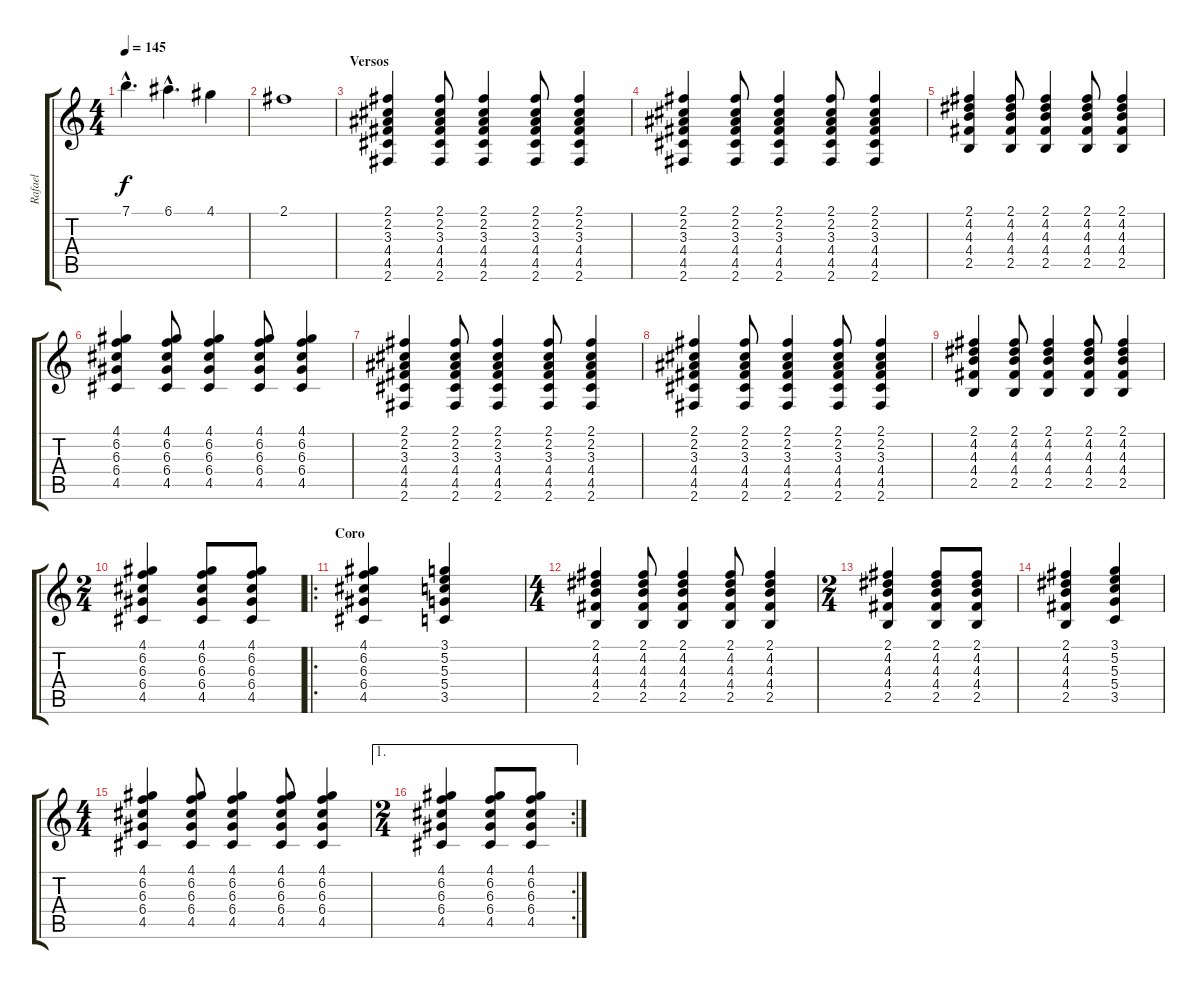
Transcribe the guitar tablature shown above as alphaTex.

\track ("Rafael" "Rafael") {instrument electricguitarmuted}
\staff {score tabs}
\tuning (E4 B3 G3 D3 A2 E2) {hide}
\ts (4 4)
\tempo 145
\clef g2
\ks c
7.1{hac}.4{d dy f} 6.1{hac}.4{d} 4.1.4 |
2.1.1{volume 7} |
\section ("" "Versos")
(2.1 2.2 3.3 4.4 4.5 2.6).4{volume 11 instrument electricguitarmuted} (2.1 2.2 3.3 4.4 4.5 2.6).8 (2.1 2.2 3.3 4.4 4.5 2.6).4 (2.1 2.2 3.3 4.4 4.5 2.6).8 (2.1 2.2 3.3 4.4 4.5 2.6).4 |
(2.1 2.2 3.3 4.4 4.5 2.6).4{volume 11 instrument electricguitarmuted} (2.1 2.2 3.3 4.4 4.5 2.6).8 (2.1 2.2 3.3 4.4 4.5 2.6).4 (2.1 2.2 3.3 4.4 4.5 2.6).8 (2.1 2.2 3.3 4.4 4.5 2.6).4 |
(2.1 4.2 4.3 4.4 2.5).4 (2.1 4.2 4.3 4.4 2.5).8 (2.1 4.2 4.3 4.4 2.5).4 (2.1 4.2 4.3 4.4 2.5).8 (2.1 4.2 4.3 4.4 2.5).4 |
(4.1 6.2 6.3 6.4 4.5).4 (4.1 6.2 6.3 6.4 4.5).8 (4.1 6.2 6.3 6.4 4.5).4 (4.1 6.2 6.3 6.4 4.5).8 (4.1 6.2 6.3 6.4 4.5).4 |
(2.1 2.2 3.3 4.4 4.5 2.6).4{volume 11 instrument electricguitarmuted} (2.1 2.2 3.3 4.4 4.5 2.6).8 (2.1 2.2 3.3 4.4 4.5 2.6).4 (2.1 2.2 3.3 4.4 4.5 2.6).8 (2.1 2.2 3.3 4.4 4.5 2.6).4 |
(2.1 2.2 3.3 4.4 4.5 2.6).4{volume 11 instrument electricguitarmuted} (2.1 2.2 3.3 4.4 4.5 2.6).8 (2.1 2.2 3.3 4.4 4.5 2.6).4 (2.1 2.2 3.3 4.4 4.5 2.6).8 (2.1 2.2 3.3 4.4 4.5 2.6).4 |
(2.1 4.2 4.3 4.4 2.5).4 (2.1 4.2 4.3 4.4 2.5).8 (2.1 4.2 4.3 4.4 2.5).4 (2.1 4.2 4.3 4.4 2.5).8 (2.1 4.2 4.3 4.4 2.5).4 |
\ts (2 4)
(4.1 6.2 6.3 6.4 4.5).4 (4.1 6.2 6.3 6.4 4.5).8 (4.1 6.2 6.3 6.4 4.5).8 |
\ro
\section ("" "Coro")
(4.1 6.2 6.3 6.4 4.5).4 (3.1 5.2 5.3 5.4 3.5).4 |
\ts (4 4)
(2.1 4.2 4.3 4.4 2.5).4 (2.1 4.2 4.3 4.4 2.5).8 (2.1 4.2 4.3 4.4 2.5).4 (2.1 4.2 4.3 4.4 2.5).8 (2.1 4.2 4.3 4.4 2.5).4 |
\ts (2 4)
(2.1 4.2 4.3 4.4 2.5).4 (2.1 4.2 4.3 4.4 2.5).8 (2.1 4.2 4.3 4.4 2.5).8 |
(2.1 4.2 4.3 4.4 2.5).4 (3.1 5.2 5.3 5.4 3.5).4 |
\ts (4 4)
(4.1 6.2 6.3 6.4 4.5).4 (4.1 6.2 6.3 6.4 4.5).8 (4.1 6.2 6.3 6.4 4.5).4 (4.1 6.2 6.3 6.4 4.5).8 (4.1 6.2 6.3 6.4 4.5).4 |
\ae 1
\rc 2
\ts (2 4)
(4.1 6.2 6.3 6.4 4.5).4 (4.1 6.2 6.3 6.4 4.5).8 (4.1 6.2 6.3 6.4 4.5).8
